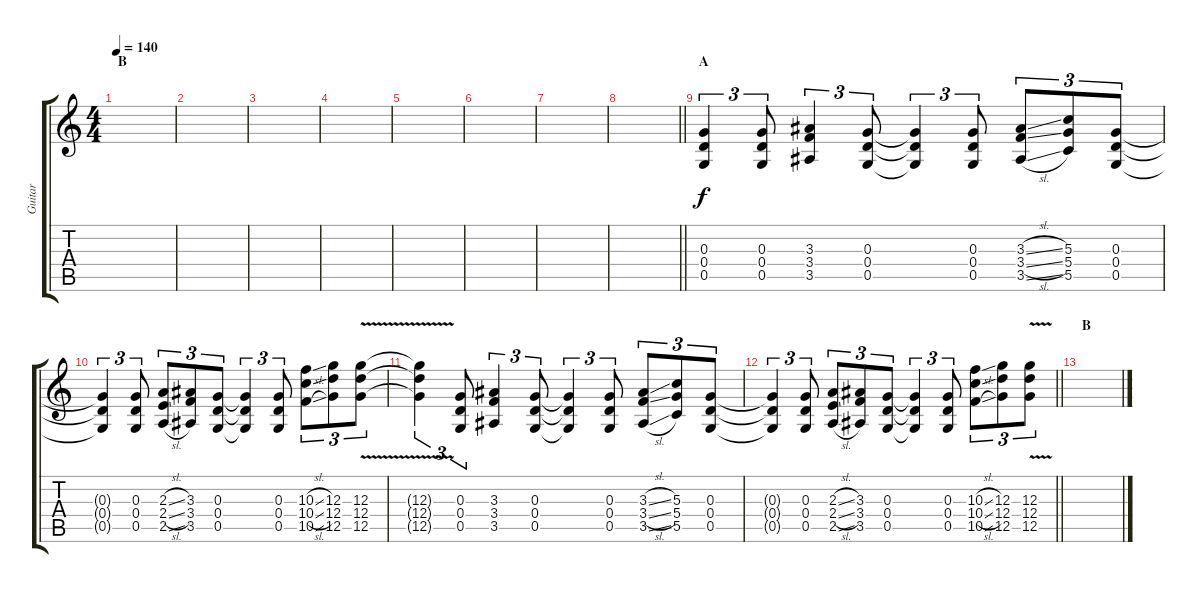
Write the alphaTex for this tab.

\track ("Guitar" "Guitar") {instrument distortionguitar}
\staff {score tabs}
\tuning (E4 B3 G3 D3 G2 D2) {hide}
\ts (4 4)
\section ("" "B")
\tempo 140
\clef g2
\ks c
|
|
|
|
|
|
|
\barLineRight lightlight
|
\section ("" "A")
(0.3 0.4 0.5).4{tu (3 2)} (0.3 0.4 0.5).8{tu (3 2)} (3.3 3.4 3.5).4{tu (3 2)} (0.3 0.4 0.5).8{tu (3 2)} (0.3{t} 0.4{t} 0.5{t}).4{tu (3 2)} (0.3 0.4 0.5).8{tu (3 2)} (3.3{sl} 3.4{sl} 3.5{sl}).8{tu (3 2)} (5.3 5.4 5.5).8{tu (3 2)} (0.3 0.4 0.5).8{tu (3 2)} |
(0.3{t} 0.4{t} 0.5{t}).4{tu (3 2)} (0.3 0.4 0.5).8{tu (3 2)} (2.3{sl} 2.4{sl} 2.5{sl}).8{tu (3 2)} (3.3 3.4 3.5).8{tu (3 2)} (0.3 0.4 0.5).8{tu (3 2)} (0.3{t} 0.4{t} 0.5{t}).4{tu (3 2)} (0.3 0.4 0.5).8{tu (3 2)} (10.3{sl} 10.4{sl} 10.5{sl}).8{tu (3 2)} (12.3 12.4 12.5).8{tu (3 2)} (12.3{v} 12.4{v} 12.5{v}).8{tu (3 2)} |
(12.3{t} 12.4{t} 12.5{t}).4{tu (3 2)} (0.3 0.4 0.5).8{tu (3 2)} (3.3 3.4 3.5).4{tu (3 2)} (0.3 0.4 0.5).8{tu (3 2)} (0.3{t} 0.4{t} 0.5{t}).4{tu (3 2)} (0.3 0.4 0.5).8{tu (3 2)} (3.3{sl} 3.4{sl} 3.5{sl}).8{tu (3 2)} (5.3 5.4 5.5).8{tu (3 2)} (0.3 0.4 0.5).8{tu (3 2)} |
\barLineRight lightlight
(0.3{t} 0.4{t} 0.5{t}).4{tu (3 2)} (0.3 0.4 0.5).8{tu (3 2)} (2.3{sl} 2.4{sl} 2.5{sl}).8{tu (3 2)} (3.3 3.4 3.5).8{tu (3 2)} (0.3 0.4 0.5).8{tu (3 2)} (0.3{t} 0.4{t} 0.5{t}).4{tu (3 2)} (0.3 0.4 0.5).8{tu (3 2)} (10.3{sl} 10.4{sl} 10.5{sl}).8{tu (3 2)} (12.3 12.4 12.5).8{tu (3 2)} (12.3{v} 12.4{v} 12.5{v}).8{tu (3 2)} |
\section ("" "B")
